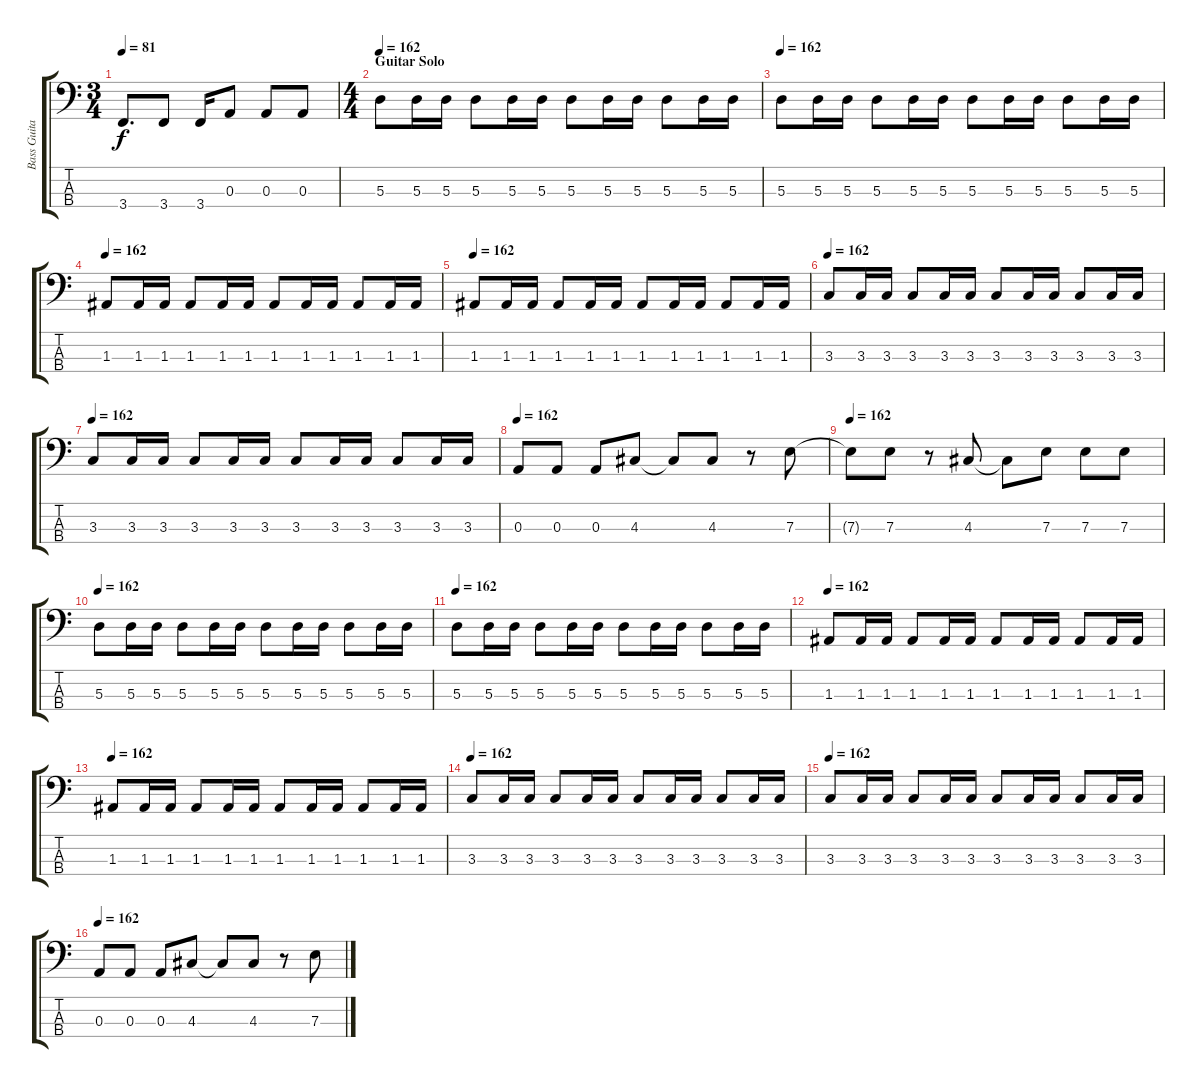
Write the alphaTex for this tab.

\track ("Bass Guitar" "Bass Guita") {instrument electricbasspick}
\staff {score tabs}
\tuning (G2 D2 A1 D1) {hide}
\ts (3 4)
\tempo 81
\clef f4
\ks c
3.4.8{d dy f} 3.4.8 3.4.16 0.3.8 0.3.8 0.3.8 |
\ts (4 4)
\section ("" "Guitar Solo")
\tempo 162
5.3.8 5.3.16 5.3.16 5.3.8 5.3.16 5.3.16 5.3.8 5.3.16 5.3.16 5.3.8 5.3.16 5.3.16 |
\tempo 162
5.3.8 5.3.16 5.3.16 5.3.8 5.3.16 5.3.16 5.3.8 5.3.16 5.3.16 5.3.8 5.3.16 5.3.16 |
\tempo 162
1.3.8 1.3.16 1.3.16 1.3.8 1.3.16 1.3.16 1.3.8 1.3.16 1.3.16 1.3.8 1.3.16 1.3.16 |
\tempo 162
1.3.8 1.3.16 1.3.16 1.3.8 1.3.16 1.3.16 1.3.8 1.3.16 1.3.16 1.3.8 1.3.16 1.3.16 |
\tempo 162
3.3.8 3.3.16 3.3.16 3.3.8 3.3.16 3.3.16 3.3.8 3.3.16 3.3.16 3.3.8 3.3.16 3.3.16 |
\tempo 162
3.3.8 3.3.16 3.3.16 3.3.8 3.3.16 3.3.16 3.3.8 3.3.16 3.3.16 3.3.8 3.3.16 3.3.16 |
\tempo 162
0.3.8 0.3.8 0.3.8 4.3.8 4.3{t}.8 4.3.8 r.8 7.3.8 |
\tempo 162
7.3{t}.8 7.3.8 r.8 4.3.8 4.3{t}.8 7.3.8 7.3.8 7.3.8 |
\tempo 162
5.3.8 5.3.16 5.3.16 5.3.8 5.3.16 5.3.16 5.3.8 5.3.16 5.3.16 5.3.8 5.3.16 5.3.16 |
\tempo 162
5.3.8 5.3.16 5.3.16 5.3.8 5.3.16 5.3.16 5.3.8 5.3.16 5.3.16 5.3.8 5.3.16 5.3.16 |
\tempo 162
1.3.8 1.3.16 1.3.16 1.3.8 1.3.16 1.3.16 1.3.8 1.3.16 1.3.16 1.3.8 1.3.16 1.3.16 |
\tempo 162
1.3.8 1.3.16 1.3.16 1.3.8 1.3.16 1.3.16 1.3.8 1.3.16 1.3.16 1.3.8 1.3.16 1.3.16 |
\tempo 162
3.3.8 3.3.16 3.3.16 3.3.8 3.3.16 3.3.16 3.3.8 3.3.16 3.3.16 3.3.8 3.3.16 3.3.16 |
\tempo 162
3.3.8 3.3.16 3.3.16 3.3.8 3.3.16 3.3.16 3.3.8 3.3.16 3.3.16 3.3.8 3.3.16 3.3.16 |
\tempo 162
0.3.8 0.3.8 0.3.8 4.3.8 4.3{t}.8 4.3.8 r.8 7.3.8
